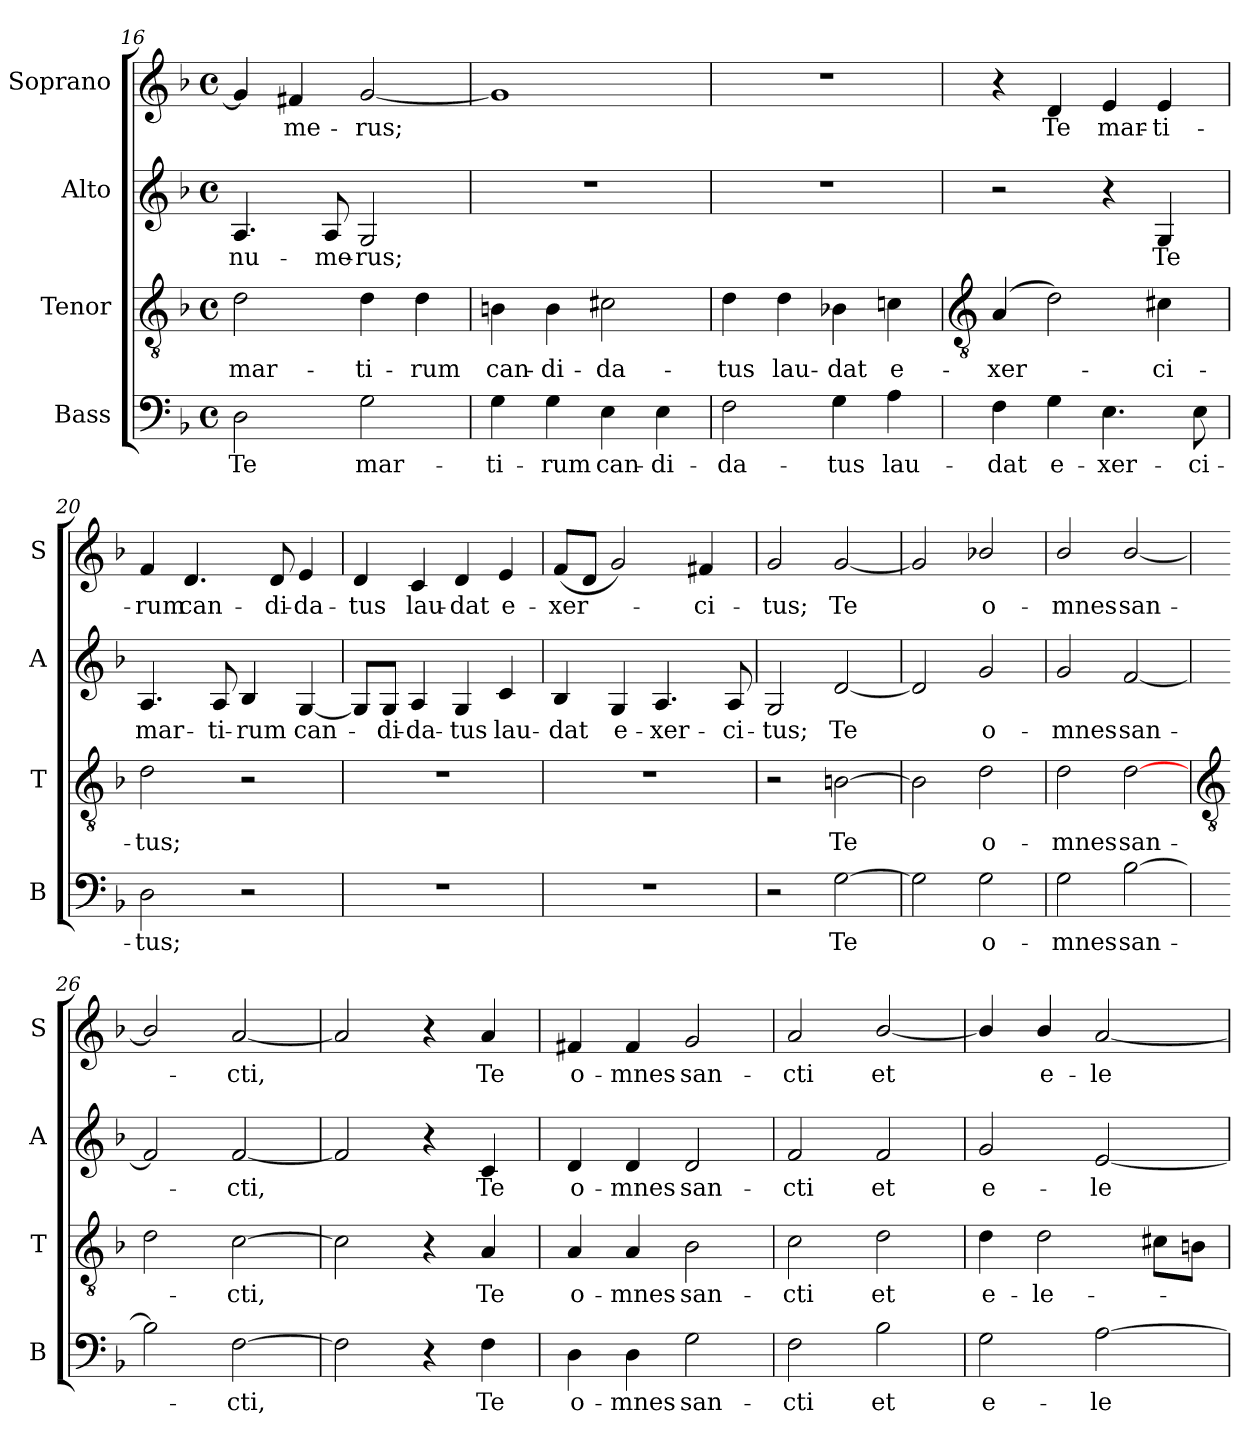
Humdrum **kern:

**kern	**text	**kern	**text	**kern	**text	**kern	**text
*part4	*part4	*part3	*part3	*part2	*part2	*part1	*part1
*staff4	*staff4	*staff3	*staff3	*staff2	*staff2	*staff1	*staff1
*I"Bass	*	*I"Tenor	*	*I"Alto	*	*I"Soprano	*
*I'B	*	*I'T	*	*I'A	*	*I'S	*
*clefF4	*	*clefGv2	*	*clefG2	*	*clefG2	*
*k[b-]	*	*k[b-]	*	*k[b-]	*	*k[b-]	*
*F:	*	*F:	*	*F:	*	*F:	*
*M4/4	*	*M4/4	*	*M4/4	*	*M4/4	*
*met(c)	*	*met(c)	*	*met(c)	*	*met(c)	*
=16	=16	=16	=16	=16	=16	=16	=16
!	!LO:LY:b	!	!LO:LY:b	!	!LO:LY:b	!	!
2D	Te	2d	mar-	4.A	nu-	4g]	.
!	!	!	!	!	!	!	!LO:LY:b
.	.	.	.	.	.	4f#X	me-
!	!	!	!	!	!LO:LY:b	!	!
.	.	.	.	8A	-me-	.	.
!	!LO:LY:b	!	!LO:LY:b	!	!LO:LY:b	!	!LO:LY:b
2G	mar-	4d	-ti-	2G	-rus;	[2g	-rus;
!	!	!	!LO:LY:b	!	!	!	!
.	.	4d	-rum	.	.	.	.
=17	=17	=17	=17	=17	=17	=17	=17
!	!LO:LY:b	!	!LO:LY:b	!	!	!	!
4G	-ti-	4Bn	can-	1r	.	1g]	.
!	!LO:LY:b	!	!LO:LY:b	!	!	!	!
4G	-rum	4B	-di-	.	.	.	.
!	!LO:LY:b	!	!LO:LY:b	!	!	!	!
4E	can-	2c#X	-da-	.	.	.	.
!	!LO:LY:b	!	!	!	!	!	!
4E	-di-	.	.	.	.	.	.
=18	=18	=18	=18	=18	=18	=18	=18
!	!LO:LY:b	!	!LO:LY:b	!	!	!	!
2F	-da-	4d	-tus	1r	.	1r	.
!	!	!	!LO:LY:b	!	!	!	!
.	.	4d	lau-	.	.	.	.
!	!LO:LY:b	!	!LO:LY:b	!	!	!	!
4G	-tus	4B-X	-dat	.	.	.	.
!	!LO:LY:b	!	!LO:LY:b	!	!	!	!
4A	lau-	4cn	e-	.	.	.	.
!!LO:LB:g=z
=19	=19	=19	=19	=19	=19	=19	=19
*	*	*clefGv2	*	*	*	*	*
!	!LO:LY:b	!	!LO:LY:b	!	!	!	!
4F	-dat	(4A	-xer-	2r	.	4r	.
!	!LO:LY:b	!	!	!	!	!	!LO:LY:b
4G	e-	2d)	.	.	.	4d	Te
!	!LO:LY:b	!	!	!	!	!	!LO:LY:b
4.E	-xer-	.	.	4r	.	4e	mar-
!	!	!	!LO:LY:b	!	!LO:LY:b	!	!LO:LY:b
.	.	4c#X	ci-	4G	Te	4e	-ti-
!	!LO:LY:b	!	!	!	!	!	!
8E	-ci-	.	.	.	.	.	.
=20	=20	=20	=20	=20	=20	=20	=20
!	!LO:LY:b	!	!LO:LY:b	!	!LO:LY:b	!	!LO:LY:b
2D	-tus;	2d	-tus;	4.A	mar-	4f	-rum
!	!	!	!	!	!	!	!LO:LY:b
.	.	.	.	.	.	4.d	can-
!	!	!	!	!	!LO:LY:b	!	!
.	.	.	.	8A	-ti-	.	.
!	!	!	!	!	!LO:LY:b	!	!
2r	.	2r	.	4B-	-rum	.	.
!	!	!	!	!	!	!	!LO:LY:b
.	.	.	.	.	.	8d	-di-
!	!	!	!	!	!LO:LY:b	!	!LO:LY:b
.	.	.	.	[4G	can-	4e	-da-
=21	=21	=21	=21	=21	=21	=21	=21
!	!	!	!	!	!	!	!LO:LY:b
1r	.	1r	.	8G/L]	.	4d	-tus
!	!	!	!	!	!LO:LY:b	!	!
.	.	.	.	8G/J	di-	.	.
!	!	!	!	!	!LO:LY:b	!	!LO:LY:b
.	.	.	.	4A	-da-	4c	lau-
!	!	!	!	!	!LO:LY:b	!	!LO:LY:b
.	.	.	.	4G	-tus	4d	-dat
!	!	!	!	!	!LO:LY:b	!	!LO:LY:b
.	.	.	.	4c	lau-	4e	e-
=22	=22	=22	=22	=22	=22	=22	=22
!	!	!	!	!	!LO:LY:b	!	!LO:LY:b
1r	.	1r	.	4B-	-dat	(<8fL	-xer-
.	.	.	.	.	.	8dJ	.
!	!	!	!	!	!LO:LY:b	!	!
.	.	.	.	4G	e-	2g)	.
!	!	!	!	!	!LO:LY:b	!	!
.	.	.	.	4.A	-xer-	.	.
!	!	!	!	!	!	!	!LO:LY:b
.	.	.	.	.	.	4f#X	ci-
!	!	!	!	!	!LO:LY:b	!	!
.	.	.	.	8A	-ci-	.	.
=23	=23	=23	=23	=23	=23	=23	=23
!	!	!	!	!	!LO:LY:b	!	!LO:LY:b
2r	.	2r	.	2G	-tus;	2g	-tus;
!	!LO:LY:b	!	!LO:LY:b	!	!LO:LY:b	!	!LO:LY:b
[2G	Te	[2Bn	Te	[2d	Te	[2g	Te
=24	=24	=24	=24	=24	=24	=24	=24
2G]	.	2B]	.	2d]	.	2g]	.
!	!LO:LY:b	!	!LO:LY:b	!	!LO:LY:b	!	!LO:LY:b
2G	o-	2d	o-	2g	o-	2b-X/	o-
=25	=25	=25	=25	=25	=25	=25	=25
!	!LO:LY:b	!	!LO:LY:b	!	!LO:LY:b	!	!LO:LY:b
2G	-mnes	2d	-mnes	2g	-mnes	2b-/	-mnes
!	!LO:LY:b	!	!LO:LY:b	!	!LO:LY:b	!	!LO:LY:b
[2B-	san-	[2d	san-	[2f	san-	[2b-/	san-
!!LO:LB:g=z
=26	=26	=26	=26	=26	=26	=26	=26
*	*	*clefGv2	*	*	*	*	*
2B-]	.	2d	.	2f]	.	2b-/]	.
!	!LO:LY:b	!	!LO:LY:b	!	!LO:LY:b	!	!LO:LY:b
[2F	cti,	[2c	cti,	[2f	cti,	[2a	cti,
=27	=27	=27	=27	=27	=27	=27	=27
2F]	.	2c]	.	2f]	.	2a]	.
4r	.	4r	.	4r	.	4r	.
!	!LO:LY:b	!	!LO:LY:b	!	!LO:LY:b	!	!LO:LY:b
4F	Te	4A	Te	4c	Te	4a	Te
=28	=28	=28	=28	=28	=28	=28	=28
!	!LO:LY:b	!	!LO:LY:b	!	!LO:LY:b	!	!LO:LY:b
4D	o-	4A	o-	4d	o-	4f#X	o-
!	!LO:LY:b	!	!LO:LY:b	!	!LO:LY:b	!	!LO:LY:b
4D	-mnes	4A	-mnes	4d	-mnes	4f#	-mnes
!	!LO:LY:b	!	!LO:LY:b	!	!LO:LY:b	!	!LO:LY:b
2G	san-	2B-	san-	2d	san-	2g	san-
=29	=29	=29	=29	=29	=29	=29	=29
!	!LO:LY:b	!	!LO:LY:b	!	!LO:LY:b	!	!LO:LY:b
2F	-cti	2c	-cti	2f	-cti	2a	-cti
!	!LO:LY:b	!	!LO:LY:b	!	!LO:LY:b	!	!LO:LY:b
2B-	et	2d	et	2f	et	[2b-/	et
=30	=30	=30	=30	=30	=30	=30	=30
!	!LO:LY:b	!	!LO:LY:b	!	!LO:LY:b	!	!
2G	e-	4d	e-	2g	e-	4b-/]	.
!	!	!	!LO:LY:b	!	!	!	!LO:LY:b
.	.	2d	-le-	.	.	4b-/	e-
!	!LO:LY:b	!	!	!	!LO:LY:b	!	!LO:LY:b
[2A	-le-	.	.	[2e	-le-	[2a	-le-
.	.	8c#XL	.	.	.	.	.
.	.	8BnJ	.	.	.	.	.
=	=	=	=	=	=	=	=
*-	*-	*-	*-	*-	*-	*-	*-
